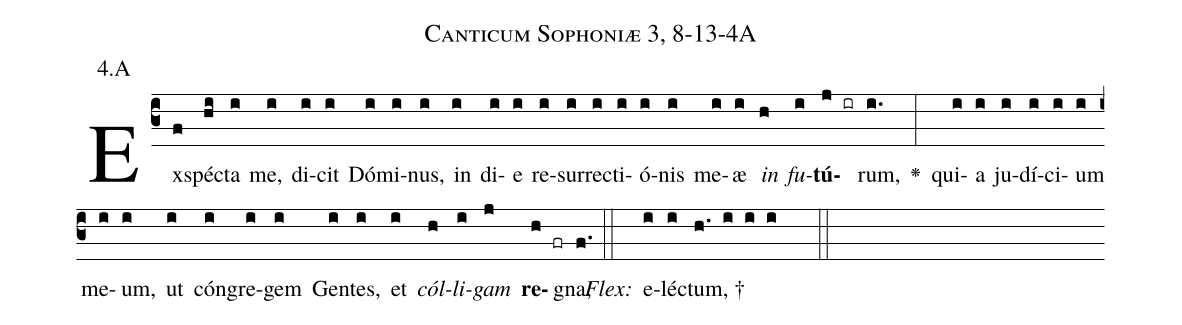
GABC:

name: Canticum Sophoniæ 3, 8-13-4A;
annotation: 4.A;
%%
(c3)Ex(f)spé(hi)cta(i) me,(i) di(i)cit(i) Dó(i)mi(i)nus,(i) in(i) di(i)e(i) re(i)sur(i)re(i)cti(i)ó(i)nis(i) me(i)æ(i) <i>in</i>(h) <i>fu</i>(i)<b>tú</b>(j ir)rum,(i.) <v>\greheightstar</v>(:) qui(i)a(i) ju(i)dí(i)ci(i)um(i) me(i)um,(i) ut(i) cón(i)gre(i)gem(i) Gen(i)tes,(i) et(i) <i>cól</i>(h)<i>li</i>(i)<i>gam</i>(j) <b>re</b>(h fr)gna,(f.) (::)
<i>Flex:</i>()  e(i)lé(i)ctum, †(h. i i i  ::)

%E(i) u(h) o(i) u(j) a(h) e.(f.) (::)
